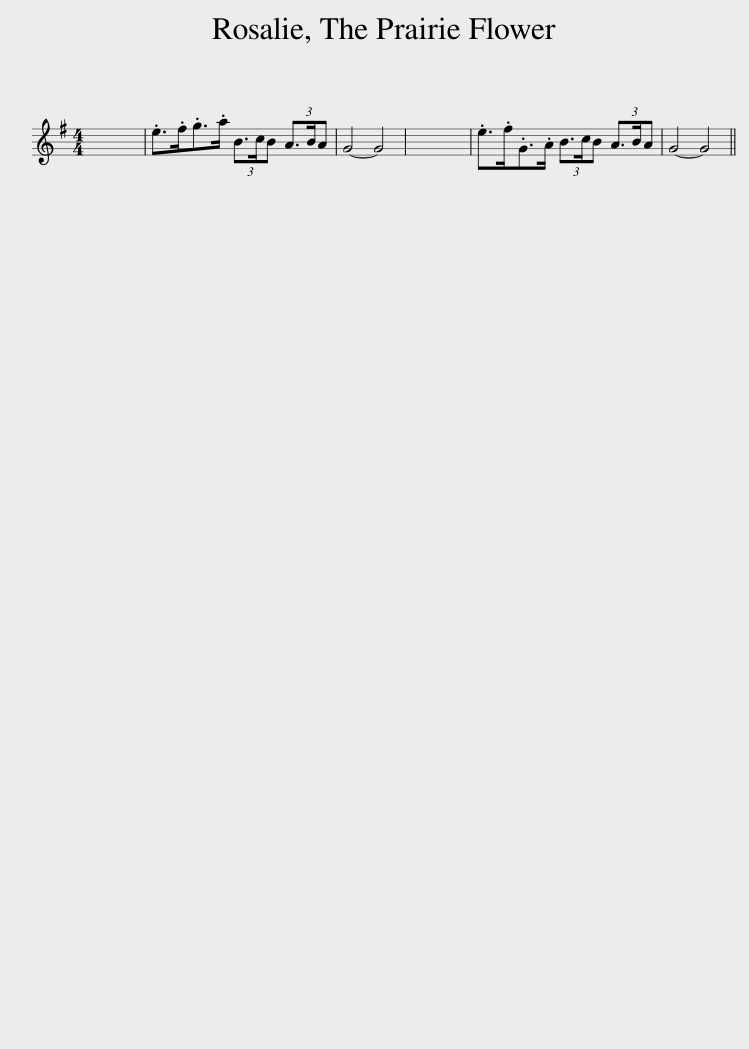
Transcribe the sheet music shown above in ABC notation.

X:1
L:1/8
M:4/4
I:linebreak $
K:G
V:1 treble
V:1
 x8 | .e>.f.g>.a (3B3/2c/B (3A3/2B/A | G4- G4 | x8 | .e>.f.G>.A (3B3/2c/B (3A3/2B/A | %5
 G4- G4 || %6
